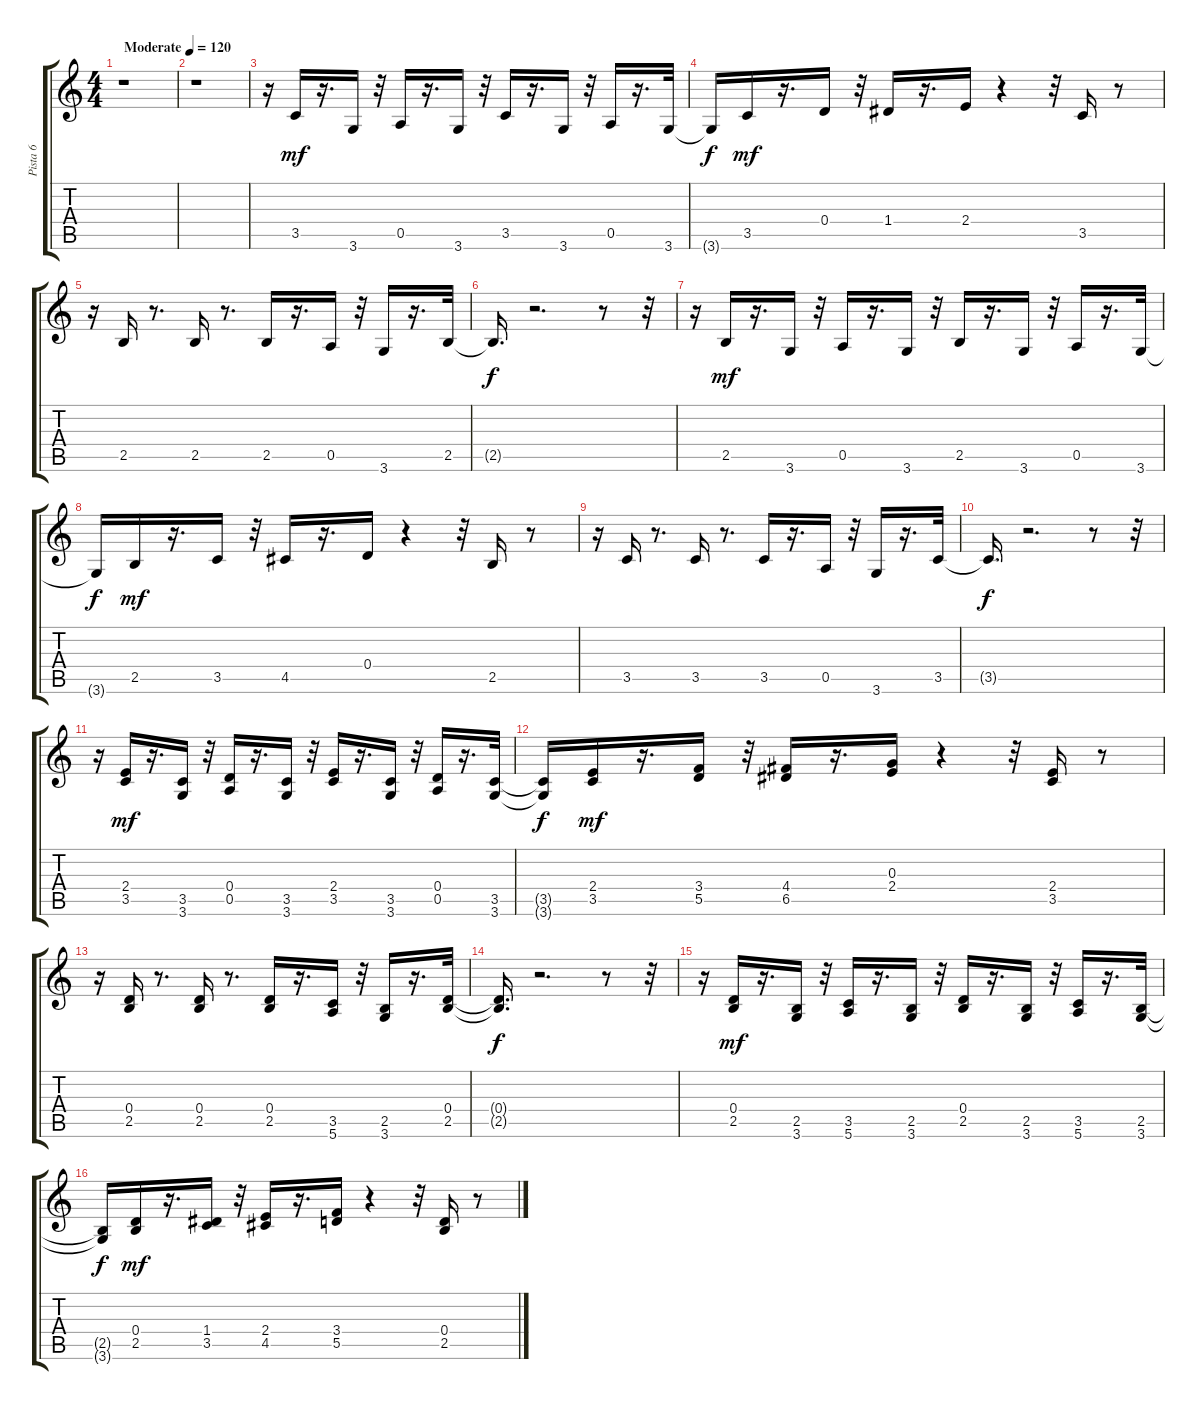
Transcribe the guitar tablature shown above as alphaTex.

\track ("Pista 6" "Pista 6") {instrument electricguitarmuted}
\staff {score tabs}
\tuning (E4 B3 G3 D3 A2 E2) {hide}
\ts (4 4)
\tempo (120 "Moderate")
\tempo 116
\tempo (120 "Moderate")
\clef g2
\ks c
r.1{dy mf instrument electricguitarmuted} |
r.1 |
r.16 3.5.16 r.16{d} 3.6.16 r.32 0.5.16 r.16{d} 3.6.16 r.32 3.5.16 r.16{d} 3.6.16 r.32 0.5.16 r.16{d} 3.6.32 |
3.6{t}.16{dy f} 3.5.16{dy mf} r.16{d} 0.4.16 r.32 1.4.16 r.16{d} 2.4.16 r.4 r.32 3.5.16 r.8 |
r.16 2.5.16 r.8{d} 2.5.16 r.8{d} 2.5.16 r.16{d} 0.5.16 r.32 3.6.16 r.16{d} 2.5.32 |
2.5{t}.16{d dy f} r.2{d} r.8 r.32 |
r.16 2.5.16{dy mf} r.16{d} 3.6.16 r.32 0.5.16 r.16{d} 3.6.16 r.32 2.5.16 r.16{d} 3.6.16 r.32 0.5.16 r.16{d} 3.6.32 |
3.6{t}.16{dy f} 2.5.16{dy mf} r.16{d} 3.5.16 r.32 4.5.16 r.16{d} 0.4.16 r.4 r.32 2.5.16 r.8 |
r.16 3.5.16 r.8{d} 3.5.16 r.8{d} 3.5.16 r.16{d} 0.5.16 r.32 3.6.16 r.16{d} 3.5.32 |
3.5{t}.16{d dy f} r.2{d} r.8 r.32 |
r.16 (2.4 3.5).16{dy mf} r.16{d} (3.5 3.6).16 r.32 (0.4 0.5).16 r.16{d} (3.5 3.6).16 r.32 (2.4 3.5).16 r.16{d} (3.5 3.6).16 r.32 (0.4 0.5).16 r.16{d} (3.5 3.6).32 |
(3.5{t} 3.6{t}).16{dy f} (2.4 3.5).16{dy mf} r.16{d} (3.4 5.5).16 r.32 (4.4 6.5).16 r.16{d} (0.3 2.4).16 r.4 r.32 (2.4 3.5).16 r.8 |
r.16 (0.4 2.5).16 r.8{d} (0.4 2.5).16 r.8{d} (0.4 2.5).16 r.16{d} (3.5 5.6).16 r.32 (2.5 3.6).16 r.16{d} (0.4 2.5).32 |
(0.4{t} 2.5{t}).16{d dy f} r.2{d} r.8 r.32 |
r.16 (0.4 2.5).16{dy mf} r.16{d} (2.5 3.6).16 r.32 (3.5 5.6).16 r.16{d} (2.5 3.6).16 r.32 (0.4 2.5).16 r.16{d} (2.5 3.6).16 r.32 (3.5 5.6).16 r.16{d} (2.5 3.6).32 |
(2.5{t} 3.6{t}).16{dy f} (0.4 2.5).16{dy mf} r.16{d} (1.4 3.5).16 r.32 (2.4 4.5).16 r.16{d} (3.4 5.5).16 r.4 r.32 (0.4 2.5).16 r.8
